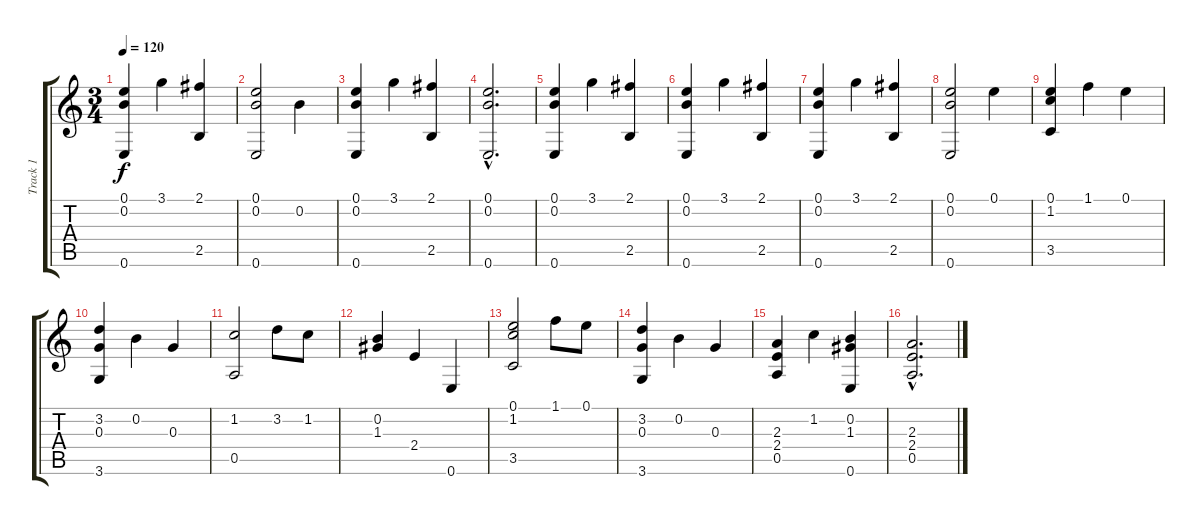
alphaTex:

\track ("Track 1" "Track 1") {instrument acousticguitarnylon}
\staff {score tabs}
\tuning (E4 B3 G3 D3 A2 E2) {hide}
\ts (3 4)
\tempo 120
\clef g2
\ks c
(0.1 0.2 0.6).4{dy f} 3.1.4 (2.1 2.5).4 |
(0.1 0.2 0.6).2 0.2.4 |
(0.1 0.2 0.6).4 3.1.4 (2.1 2.5).4 |
(0.1{hac} 0.2{hac} 0.6{hac}).2{d} |
(0.1 0.2 0.6).4 3.1.4 (2.1 2.5).4 |
(0.1 0.2 0.6).4 3.1.4 (2.1 2.5).4 |
(0.1 0.2 0.6).4 3.1.4 (2.1 2.5).4 |
(0.1 0.2 0.6).2 0.1.4 |
(0.1 1.2 3.5).4 1.1.4 0.1.4 |
(3.2 0.3 3.6).4 0.2.4 0.3.4 |
(1.2 0.5).2 3.2.8 1.2.8 |
(0.2 1.3).4 2.4.4 0.6.4 |
(0.1 1.2 3.5).2 1.1.8 0.1.8 |
(3.2 0.3 3.6).4 0.2.4 0.3.4 |
(2.3 2.4 0.5).4 1.2.4 (0.2 1.3 0.6).4 |
(2.3{hac} 2.4{hac} 0.5{hac}).2{d}
